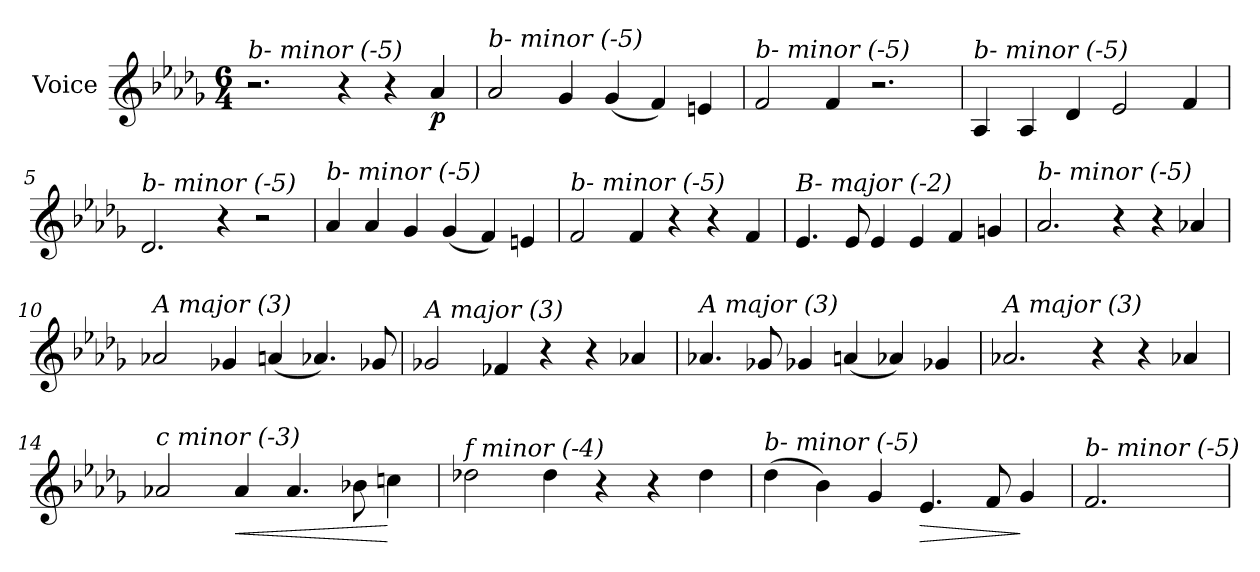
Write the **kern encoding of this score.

**kern	**dynam
*part1	*part1
*staff1	*staff1
*I"Voice	*
*I'V	*
*clefG2	*
*k[b-e-a-d-g-]	*
*M6/4	*
=1	=1
!LO:TX:i:t=b- minor (-5)	!
2.r	.
4r	.
4r	.
!	!LO:DY:b
4a-/	p
=2	=2
!LO:TX:i:t=b- minor (-5)	!
2a-/	.
4g-/	.
(<4g-/	.
4f/)	.
4en/	.
=3	=3
!LO:TX:i:t=b- minor (-5)	!
2f/	.
4f/	.
2.r	.
=4	=4
!LO:TX:i:t=b- minor (-5)	!
4A-/	.
4A-/	.
4d-/	.
2e-/	.
4f/	.
=5	=5
!LO:TX:i:t=b- minor (-5)	!
2.d-/	.
4r	.
2r	.
=6	=6
!LO:TX:i:t=b- minor (-5)	!
4a-/	.
4a-/	.
4g-/	.
(<4g-/	.
4f/)	.
4en/	.
!!LO:LB:g=z
=7	=7
!LO:TX:i:t=b- minor (-5)	!
2f/	.
4f/	.
4r	.
4r	.
4f/	.
=8	=8
!LO:TX:i:t=B- major (-2)	!
4.e-/	.
8e-/	.
4e-/	.
4e-/	.
4f/	.
4gn/	.
=9	=9
!LO:TX:i:t=b- minor (-5)	!
2.a-/	.
4r	.
4r	.
4a-Xi/	.
=10	=10
!LO:TX:i:t=A major (3)	!
2a-Xi/	.
4g-Xi/	.
(<4an/	.
4.a-Xi/)	.
8g-Xi/	.
=11	=11
!LO:TX:i:t=A major (3)	!
2g-Xi/	.
4f-Xi/	.
4r	.
4r	.
4a-Xi/	.
!!LO:LB:g=z
=12	=12
!LO:TX:i:t=A major (3)	!
4.a-Xi/	.
8g-Xi/	.
4g-Xi/	.
(<4an/	.
4a-Xi/)	.
4g-Xi/	.
=13	=13
!LO:TX:i:t=A major (3)	!
2.a-Xi/	.
4r	.
4r	.
4a-X/	.
=14	=14
!LO:TX:i:t=c minor (-3)	!
2a-X/	.
!	!LO:HP:b
4a-/	<
4.a-/	.
8b-X\	.
4ccn\	[
=15	=15
!LO:TX:i:t=f minor (-4)	!
2dd-X\	.
4dd-\	.
4r	.
4r	.
4dd-\	.
=16	=16
!LO:TX:i:t=b- minor (-5)	!
(>4dd-\	.
4b-\)	.
4g-/	.
!	!LO:HP:b
4.e-/	>
8f/	.
4g-/	]
!!LO:LB:g=z
=17	=17
!LO:TX:i:t=b- minor (-5)	!
2.f/	.
=	=
*-	*-
